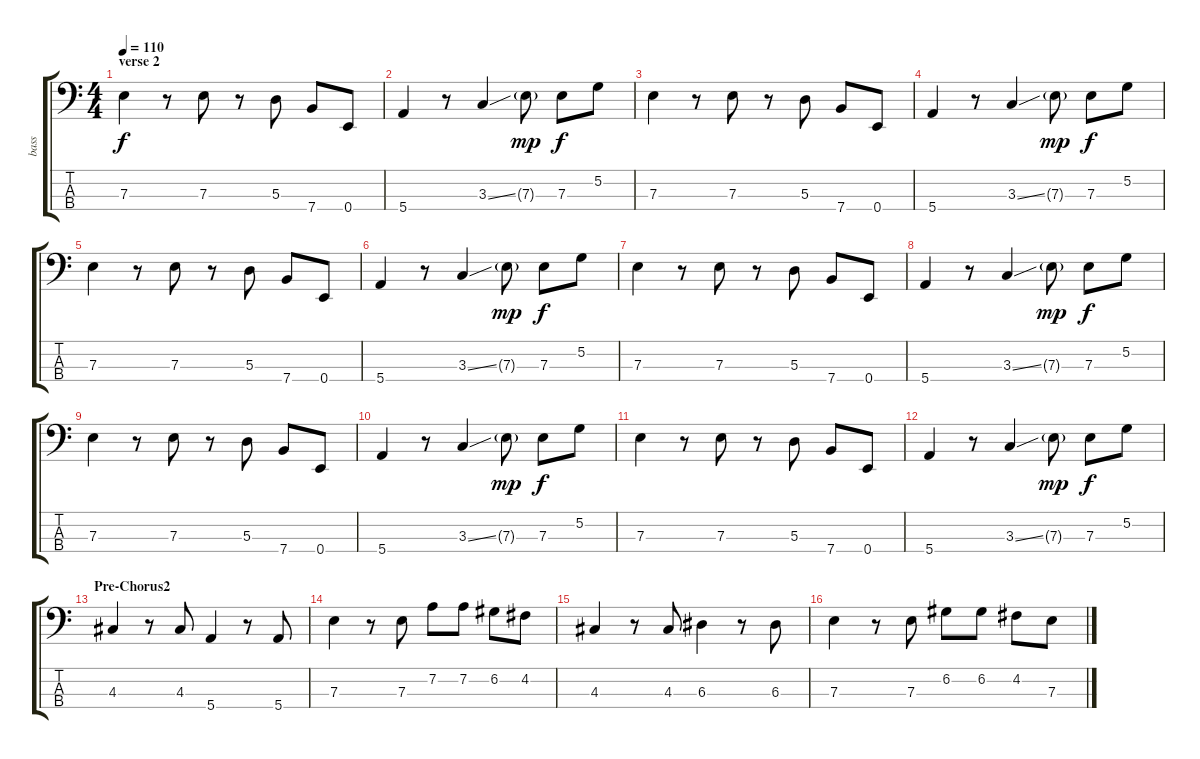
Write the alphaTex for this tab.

\track ("bass" "bass") {instrument electricbassfinger}
\staff {score tabs}
\tuning (G2 D2 A1 E1) {hide}
\ts (4 4)
\section ("" "verse 2")
\tempo 110
\clef f4
\ks c
7.3.4{dy f} r.8 7.3.8 r.8 5.3.8 7.4.8 0.4.8 |
5.4.4 r.8 3.3{ss}.4 7.3{g}.8{dy mp} 7.3.8{dy f} 5.2.8 |
7.3.4 r.8 7.3.8 r.8 5.3.8 7.4.8 0.4.8 |
5.4.4 r.8 3.3{ss}.4 7.3{g}.8{dy mp} 7.3.8{dy f} 5.2.8 |
7.3.4 r.8 7.3.8 r.8 5.3.8 7.4.8 0.4.8 |
5.4.4 r.8 3.3{ss}.4 7.3{g}.8{dy mp} 7.3.8{dy f} 5.2.8 |
7.3.4 r.8 7.3.8 r.8 5.3.8 7.4.8 0.4.8 |
5.4.4 r.8 3.3{ss}.4 7.3{g}.8{dy mp} 7.3.8{dy f} 5.2.8 |
7.3.4 r.8 7.3.8 r.8 5.3.8 7.4.8 0.4.8 |
5.4.4 r.8 3.3{ss}.4 7.3{g}.8{dy mp} 7.3.8{dy f} 5.2.8 |
7.3.4 r.8 7.3.8 r.8 5.3.8 7.4.8 0.4.8 |
5.4.4 r.8 3.3{ss}.4 7.3{g}.8{dy mp} 7.3.8{dy f} 5.2.8 |
\section ("" "Pre-Chorus2")
4.3.4 r.8 4.3.8 5.4.4 r.8 5.4.8 |
7.3.4 r.8 7.3.8 7.2.8 7.2.8 6.2.8 4.2.8 |
4.3.4 r.8 4.3.8 6.3.4 r.8 6.3.8 |
7.3.4 r.8 7.3.8 6.2.8 6.2.8 4.2.8 7.3.8
